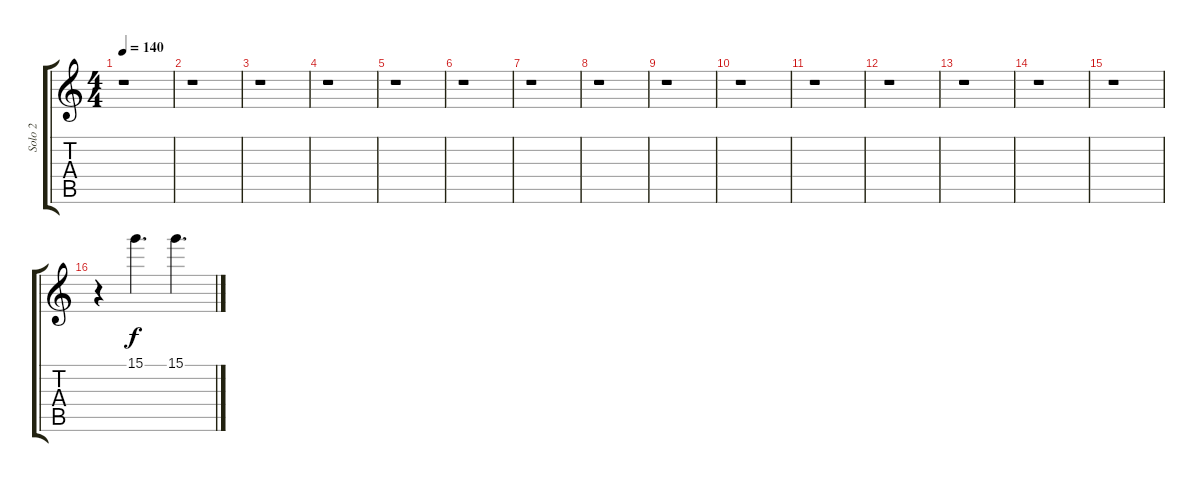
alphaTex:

\track ("Solo 2" "Solo 2") {instrument distortionguitar}
\staff {score tabs}
\tuning (E4 B3 G3 D3 A2 E2) {hide}
\ts (4 4)
\tempo 140
\clef g2
\ks c
r.1{dy f} |
r.1 |
r.1 |
r.1 |
r.1 |
r.1 |
r.1 |
r.1 |
r.1 |
r.1 |
r.1 |
r.1 |
r.1 |
r.1 |
r.1 |
r.4 15.1.4{d} 15.1.4{d}
